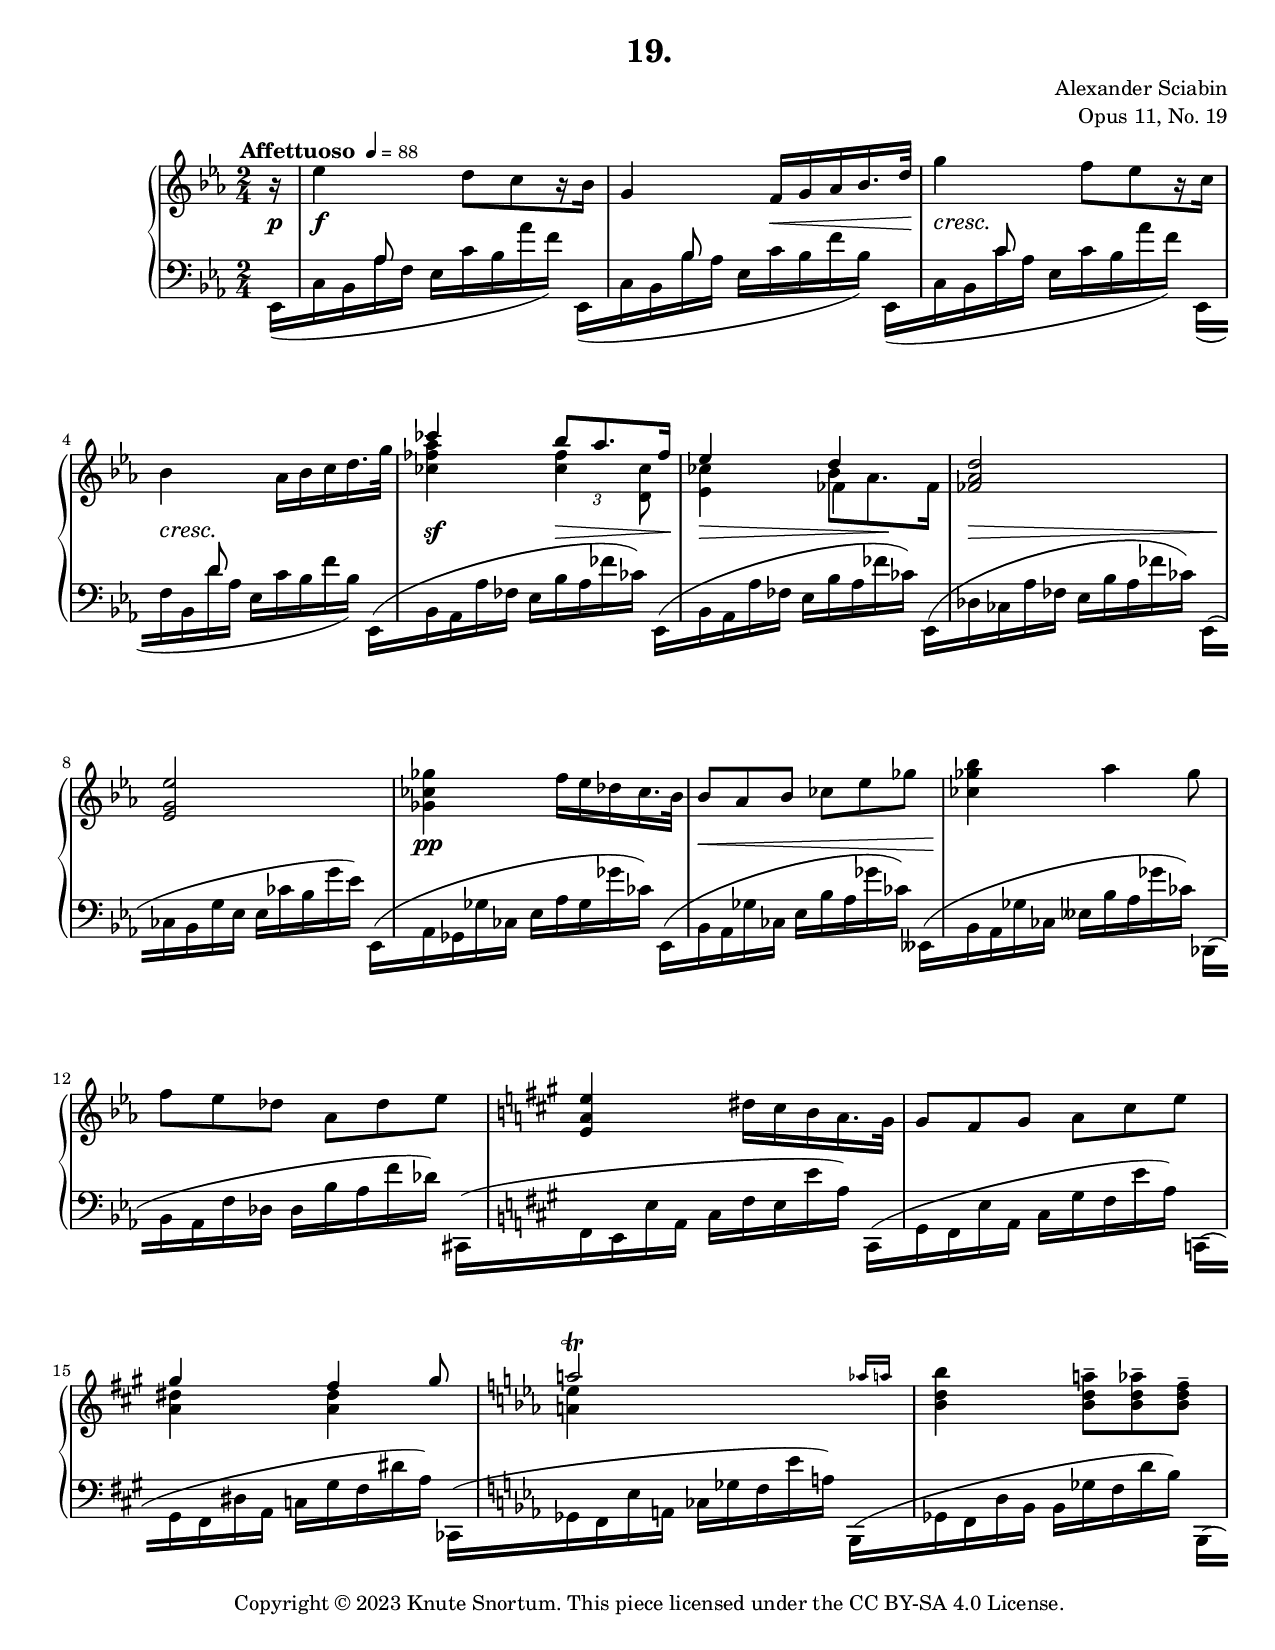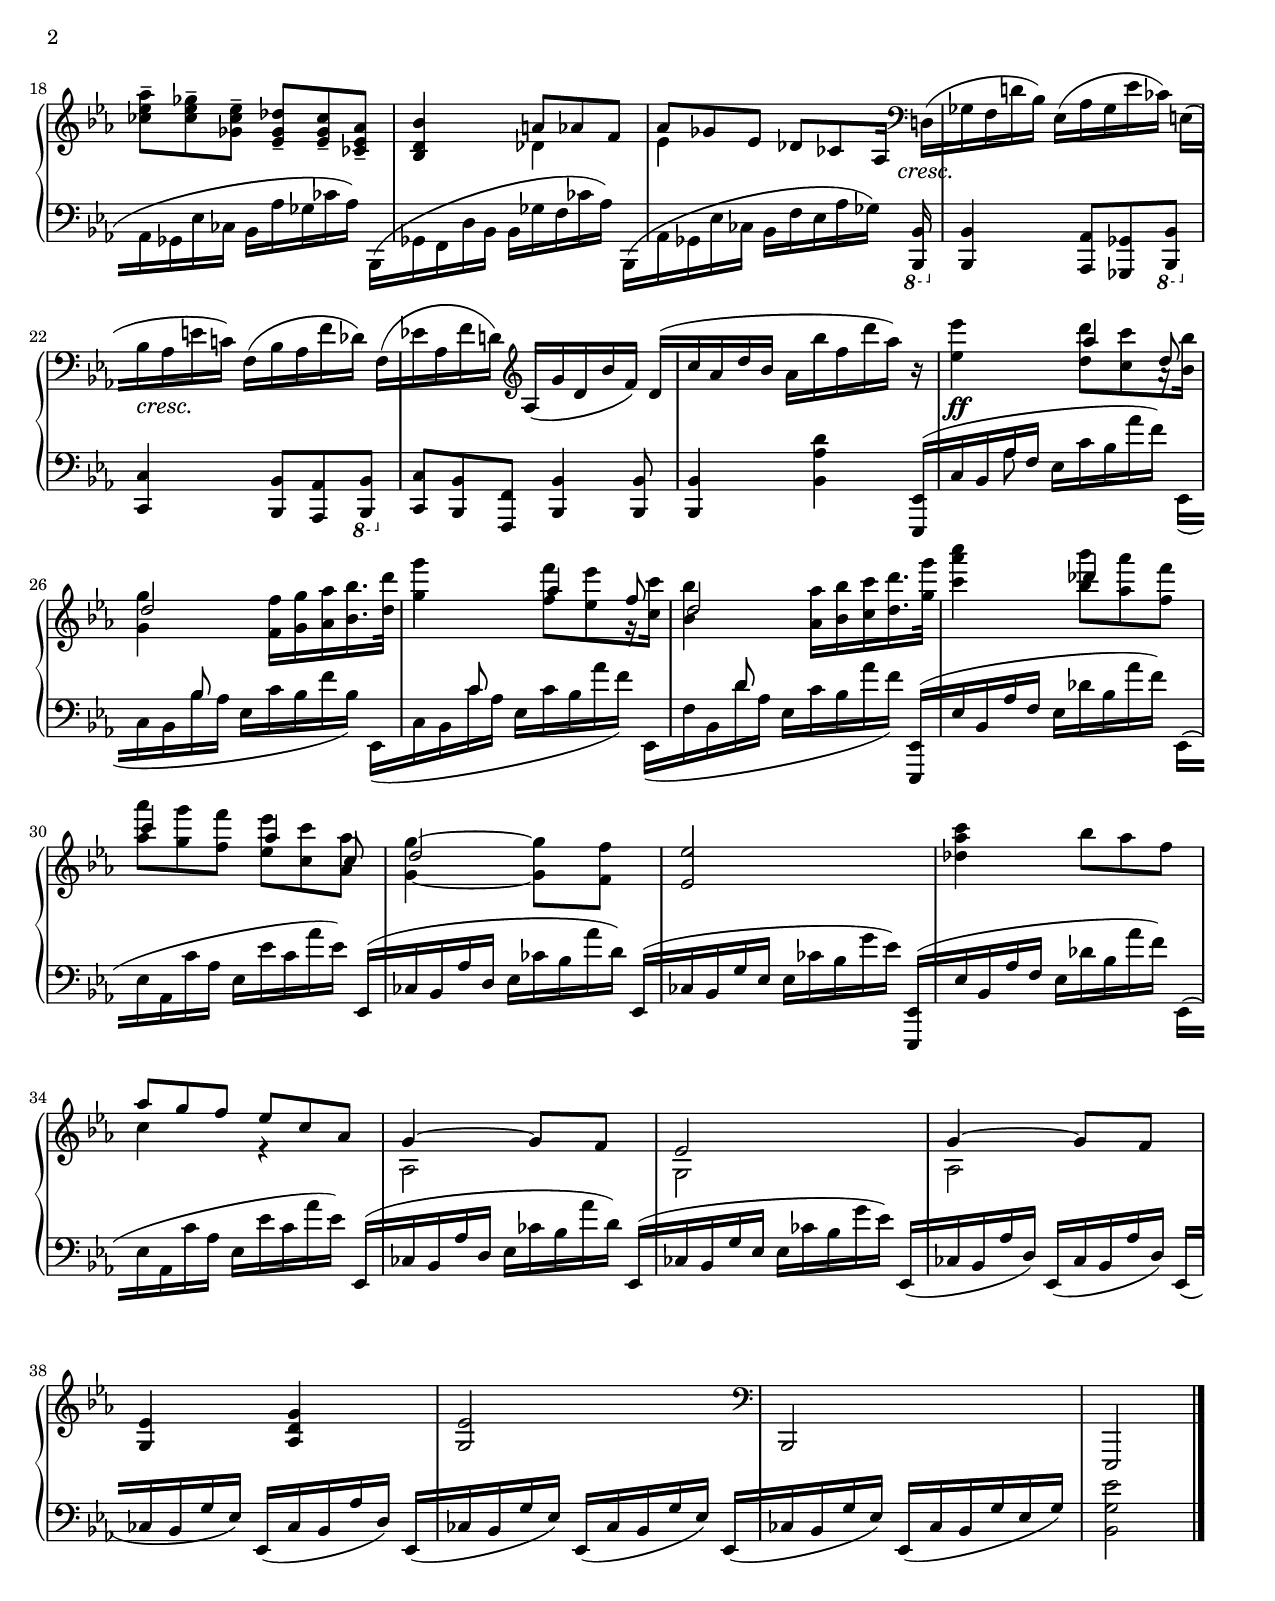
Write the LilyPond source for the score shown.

\version "2.24.0"

\include "includes/header-paper.ily"
%...+....1....+....2....+....3....+....4....+....5....+....6....+....7....+....

\version "2.24.0"
\language "english"

\include "global-variables.ily"

%%% Positions and shapes %%%

moveTupletNumberA = \tweak TupletNumber.Y-offset -2.75 \etc
moveRestA = \tweak Rest.Y-offset -0.5 \etc

forceHShiftA = \tweak NoteColumn.force-hshift 0.35 \etc

beamPositionsA = 
  \once \alterBroken positions #'((-5.5 . -5.5) (-4.5 . -3.5)) Beam 
beamPositionsB = 
  \once \alterBroken positions #'((-5.5 . -5.5) (-4.5 . -3.5)) Beam 
beamPositionsC = 
  \once \alterBroken positions #'((-6 . -6) (-4.5 . -3.5)) Beam 
beamPositionsD = 
  \once \alterBroken positions #'((-6.5 . -6.5) (-5.5 . -4.5)) Beam
beamPositionsE = 
  \once \alterBroken positions #'((-7 . -7) (-5.5 . -4.5)) Beam 
beamPositionsF = 
  \once \alterBroken positions #'((-5.5 . -5.5) (-4.5 . -3.5)) Beam 
beamPositionsG = 
  \once \alterBroken positions #'((-5.5 . -5.5) (-4.5 . -3.5)) Beam 
beamPositionsH = 
  \once \alterBroken positions #'((-5.5 . -5.5) (-4.5 . -3.5)) Beam 
beamPositionsI = 
  \once \alterBroken positions #'((3 . 3) (4 . 5)) Beam 
beamPositionsJ = \once \override Beam.positions = #'(4 . 5)
beamPositionsK = 
  \once \alterBroken positions #'((-3 . -3) (-2 . -1)) Beam 

%%% Music %%%

global = {
  \time 2/4
  \key ef \major
  \accidentalStyle piano
}

rightHandUpper = \relative {
  \omit TupletNumber
  \omit TupletBracket
  \partial 16 * 4/5 r16 * 4/5
  ef''4 \tuplet 3/2 { d8[ c r16 bf] } |
  g4 \tuplet 5/4 { f16 g af bf16. d32 } |
  g4 \tuplet 3/2 { f8[ ef r16 c] } |
  bf4 \tuplet 5/4 { af16 bf c d16. g32 } |
  \voiceOne cf4 \tuplet 3/2 { bf8 af8. ff16 } |
  ef4 d |
  \oneVoice <ff, af d>2 |
  <ef g ef'>2 |
  
  \barNumberCheck 9
  <gf cf gf'>4 \tuplet 5/4 { f'16 ef df cf16. bf32 } |
  \tuplet 3/2 { bf8 af bf cf ef gf } |
  <cf, gf' bf>4 \tuplet 3/2 { af'4 gf8 |
    f8 ef df af df ef |
  }
  \key fs \minor
  <e, a e'>4 \tuplet 5/4 { ds'16 cs b a16. gs32 } |
  \tuplet 3/2 { gs8 fs gs a cs e } |
  \voiceOne gs4 \tuplet 3/2 { fs4 gs8 } |
  \key ef \major
  \tag layout { \afterGrace 15/16 a2\trill { af16[ a] } | }
  \tag midi   { \repeat unfold 15 { bf64 a } af a | }
  
  \barNumberCheck 17
  \oneVoice <bf, d bf'>4 \tuplet 3/2 { <bf d a'>8-- <bf d af'>-- <bf d f>-- |
    <cf ef af>8-- <cf ef gf>-- <gf cf ef>--  < ef gf df'>-- <ef gf cf>--
      <cf ef af>-- |
  }
  <bf d bf'>4 \tuplet 3/2 { a'8 af f |
  af8 gf ef df cf af16 \clef bass d,[( } |
  \tuplet 5/4 {
    gf16 f d' bf])  ef,[( af gf ef' cf])  \beamPositionsK e,[( |
    bf'16 af e' c])  f,[( bf af f' df])  f,[( |
    ef' af, f' d])  \clef treble af[( g' d bf' f])  d[( |
    c'16 af d bf]  af[ bf' f d' af]) r |
  }
  
  \barNumberCheck 25
  <ef ef'>4 \tuplet 3/2 { <d d'>8[ <c c'> \moveRestA r16 <bf bf'>] } |
  <g g'>4 \tuplet 5/4 { <f f'>16 <g g'> <af af'> <bf bf'>16. <d d'>32 } |
  <g g'>4 \tuplet 3/2 { <f f'>8[ <ef ef'> r16 <c c'>] } |
  <bf bf'>4 \tuplet 5/4 { <af af'>16 <bf bf'> <c c'> <d d'>16. <g g'>32 } |
  %{\ottava 1%} <c af' c>4 \tuplet 3/2 { <bf bf'>8 <af af'> <f f'> |
    <af af'>8 <g g'> <f f'> <ef ef'> %{\ottava 0%} <c c'> <af af'> |
  }
  <g g'>4~ q8 <f f'> |
  \oneVoice <ef ef'>2 |
  
  \barNumberCheck 33
  <df' af' c>4 \tuplet 3/2 { bf'8 af f |
    \voiceOne af8 g f ef c af |
  }
  g4~ g8 f |
  ef2 |
  g4~ g8 f |
  <g, ef'>4 <af d g> |
  <g ef'>2 |
  \clef bass bf,,2 |
  ef,2 |
  \bar "|."
}

rightHandLower = \relative {
  \omit TupletBracket
  \voiceTwo 
  \partial 16 * 4/5 s16 * 4/5
  s2 * 4 |
  <cf'' ff af>4 \moveTupletNumberA \tuplet 3/2 { <cf ff>4 <d, cf'>8 } |
  \omit TupletNumber
  % second beat, SrcB (bf in the triplet, f quarter note)
  <ef cf'>4 
    << 
      { \tuplet 3/2 { bf'8 af8. ff16 } } 
      \new Voice { \voiceFour \forceHShiftA ff4 } 
    >> |
  s2 * 2 |
  
  \barNumberCheck 9
  s2 * 4 |
  \key fs \minor
  s2 * 2 |
  <a ds>4 q |
  \key ef \major 
  <a ef'>4 s |
  
  \barNumberCheck 17
  s2 * 2 |
  s4 df, |
  ef s |
  s2 * 4 |
  
  \barNumberCheck 25
  s4 \voiceOne \tuplet 3/2 { af'4 d,8 } |
  d2 |
  s4 \tuplet 3/2 { af'4 f8 } |
  d2 |
  s4 df' |
  c4 \tuplet 3/2 { af4 c,8 } |
  d2 |
  s2 |
  
  \barNumberCheck 33
  s2 |
  \voiceTwo c4 r |
  af,2 |
  g2 |
  af2 |
}

rightHand = {
  \global
  <<
    \new Voice \rightHandUpper
    \new Voice \rightHandLower
  >>
}

leftHandUpper = \relative {
  \voiceThree 
  \partial 16 * 4/5 s16 * 4/5
  \tuplet 5/4 { 
    s8 af s16  s4 s16 |
    s8 bf s16  s4 s16 |
    s8 c s16  s4 s16 |
    s8 d s16  s4 s16 |
    s1 * 5/8 * 4 |
    
    \barNumberCheck 9
    s1 * 5/8 * 8 |
    
    \barNumberCheck 17
    s1 * 5/8 * 8 |
    
    \barNumberCheck 25
    \voiceFour s8 af s16  s4 s16 |
    \voiceThree s8 bf s16  s4 s16 |
    s8 c s16  s4 s16 |
    s8 d s16  s4 s16 |
  }
}

leftHandLower = \relative {
  \voiceFour
  \partial 16 * 4/5 \tuplet 5/4 { ef,16[(
    c'16 bf af' f]  ef[ c' bf af' f])  ef,,[( |
    c'16 bf bf' af]  ef[ c' bf f' bf,])  ef,,[( |
    c'16 bf c' af]  ef[ c' bf af' f])  \beamPositionsA ef,,[( |
    f'16 bf, d' af]  ef[ c' bf f' bf,])  \slurUp ef,,[( |
    bf'16 af af' ff]  ef[ bf' af ff' cf])  ef,,[( |
    bf'16 af af' ff]  ef[ bf' af ff' cf])  ef,,[( |
    df'16 cf af' ff]  ef[ bf' af ff' cf])  \beamPositionsB ef,,[( |
    cf'16 bf g' ef]  ef[ cf' bf g' ef])  ef,,[( |
    
    \barNumberCheck 9
    af16 gf gf' cf,]  ef[ af gf gf' cf,])  ef,,[( |
    bf'16 af gf' cf,]  ef[ bf' af gf' cf,])  eff,,[( |
    bf'16 af gf' cf,]  eff[ bf' af gf' cf,])  \beamPositionsC df,,[( |
    bf'16 af f' df]  df[ bf' af f' df])  cs,,[( | 
    \key fs \minor
    fs16 e e' a,]  cs[ fs e e' a,])  cs,,[( |
    gs'16 fs e' a,]  cs[ gs' fs e' a,])  \beamPositionsD c,,[( |
    gs'16 fs ds' a]  c[ gs' fs ds' a])  cf,,[( |
    \key ef \major
    gf'16 f ef' a,]  cf[ gf' f ef' a,])  bf,,[( |
    
    \barNumberCheck 17
    gf'16 f d' bf]  bf[ gf' f d' bf])  \beamPositionsE bf,,[( |
    af'16 gf ef' cf]  bf[ af' gf cf af])  bf,,[( |
    gf'16 f d' bf]  bf[ gf' f cf' af])  bf,,[( |
    af'16 gf ef' cf]  bf[ f' ef af gf])  \ottava -1 \oneVoice <bf,,, bf'> |
  }
  \ottava 0 <bf' bf'>4 \tuplet 3/2 { <af af'>8 <gf gf'> 
                                     \ottava -1 <bf, bf'> } |
  \ottava 0 <c' c'>4 \tuplet 3/2 { <bf bf'>8 <af af'> \ottava -1 <bf, bf'> |
    \ottava 0 <c' c'>8 <bf bf'> <f f'> <bf bf'>4 q8 |
  }
  q4 \tuplet 5/4 { <bf' af' d>4 <ef,, ef'>16[( |
                   
    \barNumberCheck 25
    c''16 bf af' f]  ef[ c' bf af' f])  \voiceFour \beamPositionsF ef,,[( |
    c'16 bf bf' af]  ef[ c' bf f' bf,])  ef,,[( |
    c'16 bf c' af]  ef[ c' bf af' f])  ef,,[( |
    f'16 bf, d' af]  ef[ c' bf af' f])  \oneVoice <ef,,, ef'>[(
    ef''16 bf af' f]  ef[ df' bf af' f])  \beamPositionsG ef,,[( |
    ef'16 af, c' af]  ef[ ef' c af' ef])  ef,,[( |
    cf'16 bf af' d,]  ef[ cf' bf af' d,])  ef,,[( |
    cf'16 bf g' ef]  ef[ cf' bf g' ef])  <ef,,, ef'>[( |
    
    \barNumberCheck 33
    ef''16 bf af' f]  ef[ df' bf af' f])  \beamPositionsH ef,,[( |
    ef'16 af, c' af]  ef[ ef' c af' ef])  ef,,[( |
    cf'16 bf af' d,]  ef[ cf' bf af' d,])  ef,,[( |
    cf'16 bf g' ef]  ef[ cf' bf g' ef])  ef,,[( |
    cf'16 bf af' d,])  ef,[( cf' bf af' d,])  \beamPositionsI ef,[( |
    cf'16 bf g' ef])  ef,[( cf' bf af' d,])  ef,[( |
    cf'16 bf g' ef])  ef,[( cf' bf g' ef])  ef,[( |
    cf'16 bf g' ef])  \beamPositionsJ ef,[( cf' bf g' ef g]) |
  }
  <bf, g' ef'>2 |
}

leftHand = {
  \global
  \omit Staff.TupletNumber
  \omit Staff.TupletBracket
  \clef bass
  <<
    \new Voice \leftHandUpper
    \new Voice \leftHandLower
  >>
}

dynamics = {
  \override DynamicTextSpanner.style = #'none
  \partial 16 * 4/5 s16 * 4/5 \p 
  s2\f |
  s4 s\< <>\! |
  s2\cresc |
  s2\cresc |
  s4\sf s\> <>\! |
  s4.\> s8\! |
  s2\> <>\! |
  s2 |
  
  \barNumberCheck 9
  s2\pp |
  s2\< <>\! |
  s2 * 6 |
  
  \barNumberCheck 17
  s2 * 3 |
  s4.. s16\cresc |
  s2 |
  s2\cresc |
  s2 * 2 |
  
  \barNumberCheck 25
  s2\ff |
}

% MIDI only
pedal = {
  \partial 16 * 4/5 s16 * 4/5 \sd
  \tuplet 5/4 { 
    \repeat unfold 4 { s4 s16 s4 s16\su\sd | }
    \repeat unfold 4 { s4 s16\su\sd s4 s16\su\sd | }
    
    \barNumberCheck 9
    \repeat unfold 2 { s4 s16 s4 s16\su\sd | }
    \repeat unfold 2 { s4 s16\su\sd s4 s16\su\sd | }
    \repeat unfold 2 { s4 s16 s4 s16\su\sd | }
    \repeat unfold 2 { s4 s16\su\sd s4 s16\su\sd | }
    
    \barNumberCheck 17
    \repeat unfold 8 { s4 s16\su\sd s4 s16\su\sd | }
    
    \barNumberCheck 25
    \repeat unfold 8 { s4 s16 s4 s16\su\sd | }
    
    \barNumberCheck 33
    \repeat unfold 4 { s4 s16 s4 s16\su\sd | }
    \repeat unfold 3 { s4 s16\su\sd s4 s16\su\sd | }
    s4 s16\su\sd s4 s16 |
  }
  s2\su\sd
}

tempi = {
  \textMark \markup \tempo-markup Affettuoso #2 #0 88
  \set Score.tempoHideNote = ##t
  \tempo 4 = 60
  \partial 16 * 4/5 s16 * 4/5
  s2 * 8 |
  
  \barNumberCheck 9
  s2 * 8 |
  
  \barNumberCheck 17
  s2 * 3
  \tuplet 5/4 { s4 16 s4 \tempo 4 = 69 s16 }
  s2 * 3 |
  \tuplet 5/4 { s4 16 s4 \tempo 4 = 60 s16 }
  
  \barNumberCheck 25
  s2 * 8 |
  
  \barNumberCheck 33
  s2 * 5 |
  \tempo 4 = 63 s4 \tempo 4 = 66 s4 |
  \tempo 4 = 69 s4 \tempo 4 = 72 s4 |
  \tempo 4 = 76 s4 \tempo 4 = 80 s4 |
}

forceBreaks = {
  \partial 16 * 4/5 s16 * 4/5
  s2 * 2 s2 \break
  s2 * 3 s2 \break
  s2 * 3 s2 \break
  s2 * 2 s2 \break
  s2 * 2 s2 \pageBreak
  
  s2 * 3 s2 \break
  s2 * 3 s2 \break
  s2 * 3 s2 \break
  s2 * 3 s2 \break
  s2 * 3 s2 \break
}

preludeNineteenNotes =
\score {
  \header {
    title = "19."
    composer = "Alexander Sciabin"
    opus = "Opus 11, No. 19"
  }
  \keepWithTag layout  
  \new PianoStaff \with {
    \override Beam.breakable = ##t
  } <<
    \new Staff = "upper" \rightHand
    \new Dynamics \dynamics
    \new Staff = "lower" \leftHand
    \new Devnull \tempi
    \new Devnull \forceBreaks
  >>
  \layout {}
}

\include "articulate.ly"

preludeNineteenMidi =
\book {
  \bookOutputName "prelude-op11-no19"
  \score {
    \keepWithTag midi
    \articulate <<
      \new Staff = "upper" << \rightHand \dynamics \pedal \tempi >>
      \new Staff = "lower" << \leftHand \dynamics \pedal \tempi >>
    >>
    \midi {}
  }
}


\preludeNineteenNotes
\preludeNineteenMidi
